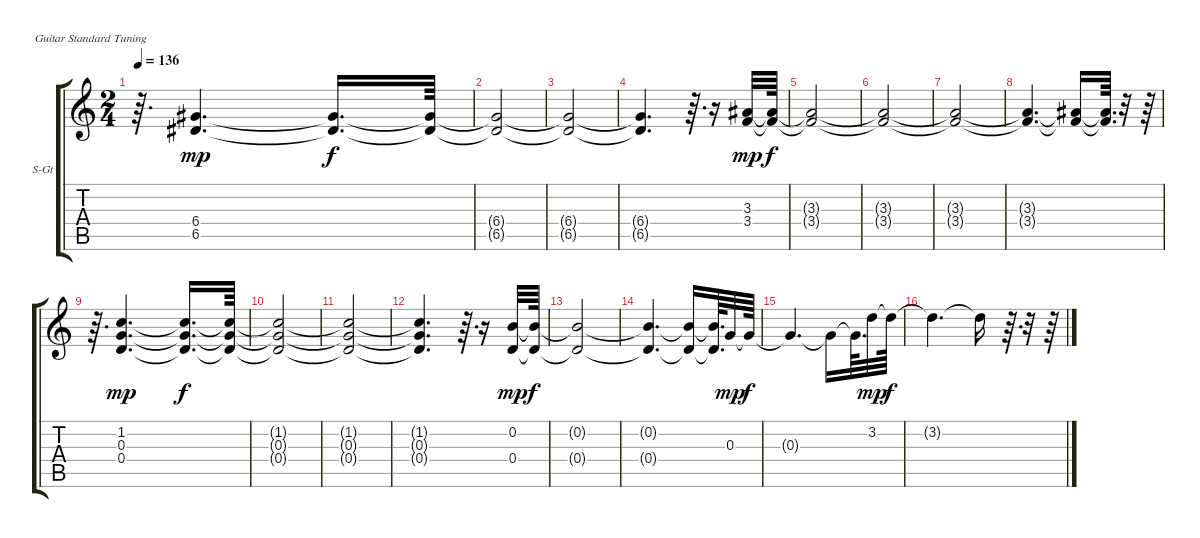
\bracketExtendMode groupsimilarinstruments
\firstSystemTrackNameOrientation horizontal
\otherSystemsTrackNameOrientation horizontal
\track ("cama," "S-Gt") {solo instrument synthstrings1}
\staff {score tabs}
\tuning (E4 B3 G3 D3 A2 E2)
\displaytranspose 12
\ts (2 4)
\tempo 136
\clef g2
\ks c
r.64{d dy f} (6.4 6.5).4{d dy mp} (6.4{t} 6.5{t}).16{d dy f} (6.4{t} 6.5{t}).64 |
(6.4{t} 6.5{t}).2 |
(6.4{t} 6.5{t}).2 |
(6.4{t} 6.5{t}).4{d} r.64{d} r.16 (3.3 3.4).32{dy mp} (3.3{t} 3.4{t}).64{dy f} |
(3.3{t} 3.4{t}).2 |
(3.3{t} 3.4{t}).2 |
(3.3{t} 3.4{t}).2 |
(3.3{t} 3.4{t}).4{d} (3.3{t} 3.4{t}).16 (3.3{t} 3.4{t}).64{d} r.32 r.64 |
r.64{d} (1.2 0.3 0.4).4{d dy mp} (1.2{t} 0.3{t} 0.4{t}).16{d dy f} (1.2{t} 0.3{t} 0.4{t}).64 |
(1.2{t} 0.3{t} 0.4{t}).2 |
(1.2{t} 0.3{t} 0.4{t}).2 |
(1.2{t} 0.3{t} 0.4{t}).4{d} r.64{d} r.16 (0.2 0.4).32{dy mp} (0.2{t} 0.4{t}).64{dy f} |
(0.2{t} 0.4{t}).2 |
(0.2{t} 0.4{t}).4{d} (0.2{t} 0.4{t}).16 (0.2{t} 0.4{t}).64{d} 0.3.32{dy mp} 0.3{t}.64{dy f} |
0.3{t}.4{d} 0.3{t}.16 0.3{t}.64{d} 3.2.32{dy mp} 3.2{t}.64{dy f} |
3.2{t}.4{d} 3.2{t}.16 r.64{d} r.32 r.64
